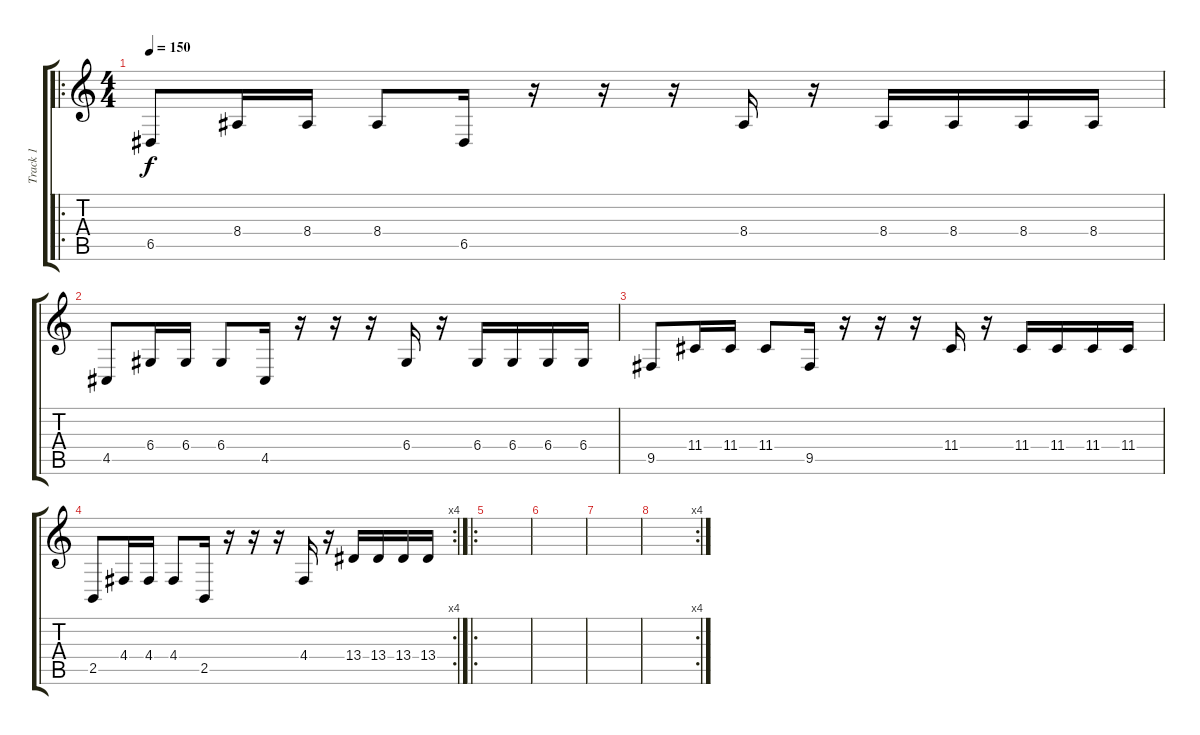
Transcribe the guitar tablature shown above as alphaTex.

\track ("Track 1" "Track 1") {instrument lead1square}
\staff {score tabs}
\tuning (E4 B3 G3 D3 A2 E2) {hide}
\ro
\ts (4 4)
\tempo 150
\clef g2
\ks c
6.5.8{dy f} 8.4.16 8.4.16 8.4.8 6.5.16 r.16 r.16 r.16 8.4.16 r.16 8.4.16 8.4.16 8.4.16 8.4.16 |
4.5.8 6.4.16 6.4.16 6.4.8 4.5.16 r.16 r.16 r.16 6.4.16 r.16 6.4.16 6.4.16 6.4.16 6.4.16 |
9.5.8 11.4.16 11.4.16 11.4.8 9.5.16 r.16 r.16 r.16 11.4.16 r.16 11.4.16 11.4.16 11.4.16 11.4.16 |
\rc 4
2.5.8 4.4.16 4.4.16 4.4.8 2.5.16 r.16 r.16 r.16 4.4.16 r.16 13.4.16 13.4.16 13.4.16 13.4.16 |
\ro
|
|
|
\rc 4
